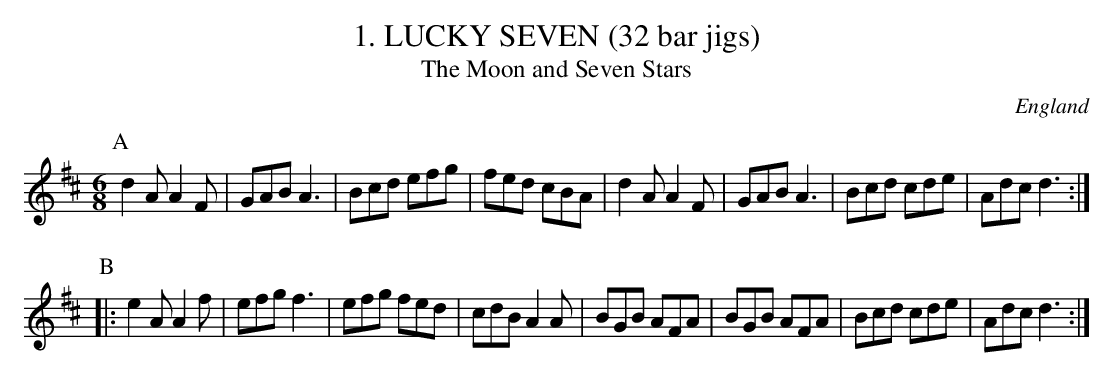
X:1
T:1. LUCKY SEVEN (32 bar jigs)
T:The Moon and Seven Stars
O:England
M:6/8
K:D
P:A
d2A A2F | GAB A3 | Bcd efg | fed cBA |\
d2A A2F | GAB A3 | Bcd cde | Adc d3 :|*
P:B
 |:e2A A2f | efg f3 | efg fed | cdB A2A |\
BGB AFA | BGB AFA | Bcd cde | Adc d3:|**
